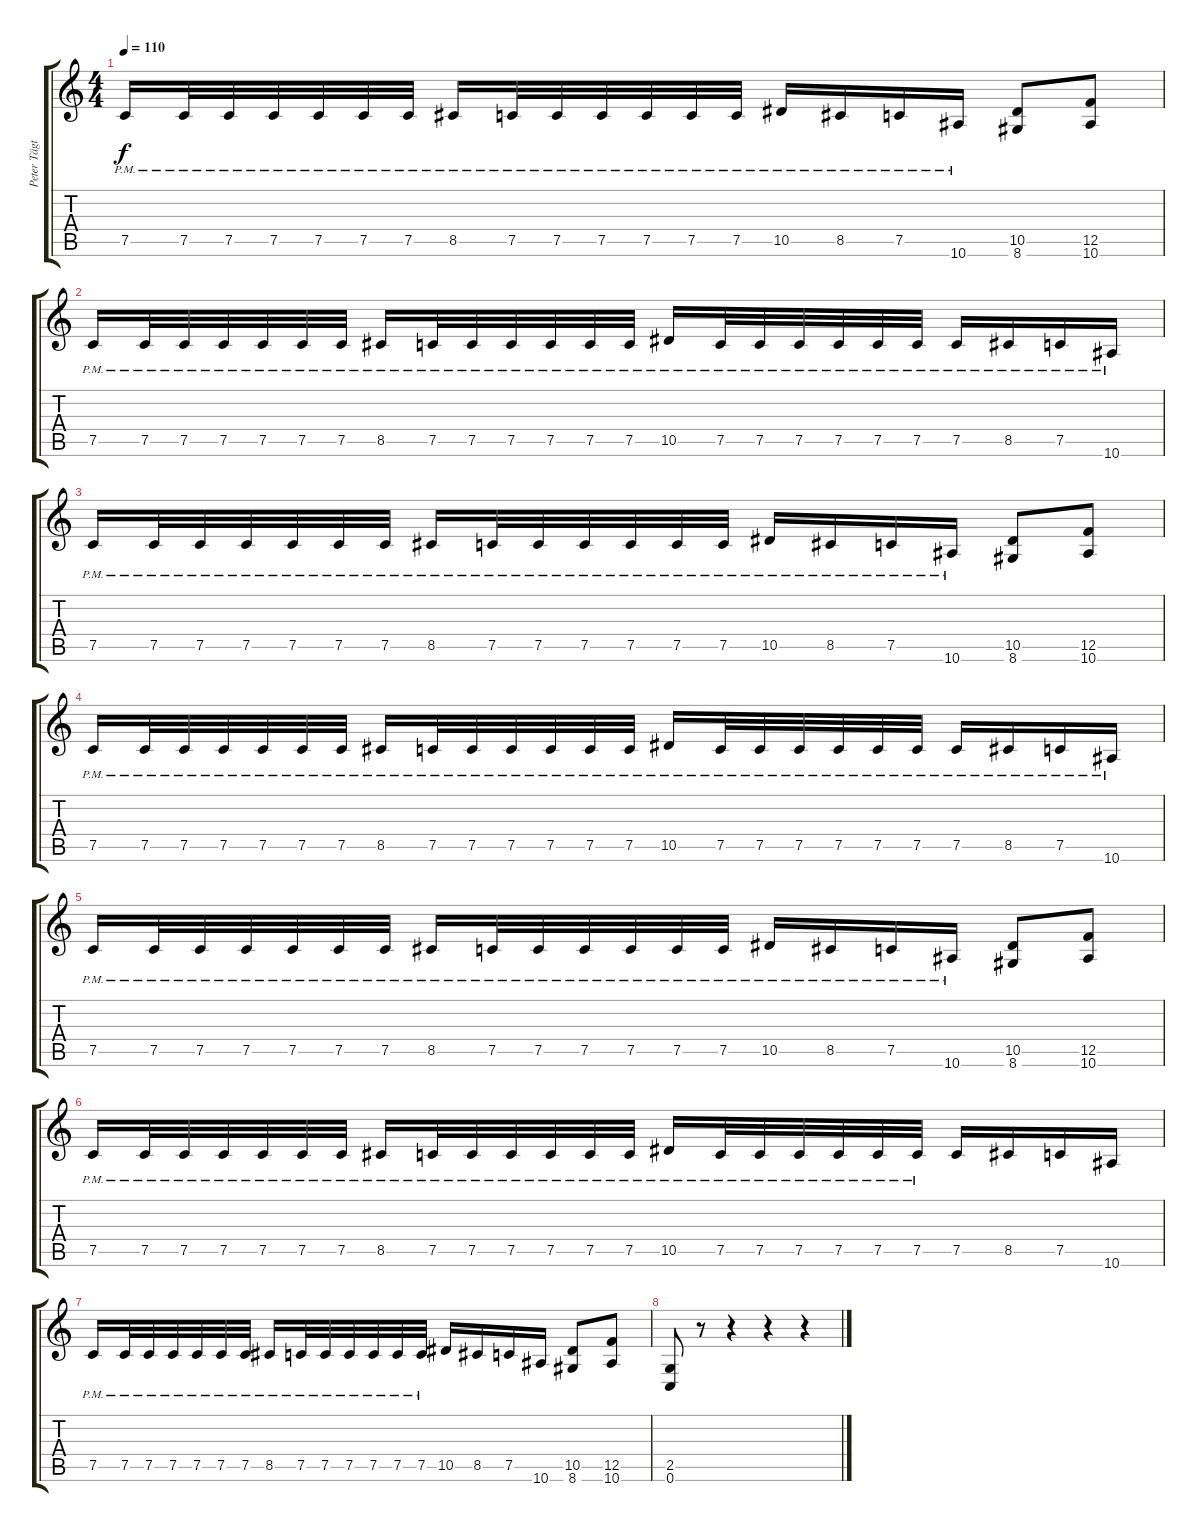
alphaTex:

\track ("Peter Tägtgren (Rhythm)" "Peter Tägt") {instrument distortionguitar}
\staff {score tabs}
\tuning (C4 G3 Eb3 Bb2 F2 C2) {hide}
\ts (4 4)
\tempo 110
\clef g2
\ks c
7.5{pm}.16{dy f} 7.5{pm}.32 7.5{pm}.32 7.5{pm}.32 7.5{pm}.32 7.5{pm}.32 7.5{pm}.32 8.5{pm}.16 7.5{pm}.32 7.5{pm}.32 7.5{pm}.32 7.5{pm}.32 7.5{pm}.32 7.5{pm}.32 10.5{pm}.16 8.5{pm}.16 7.5{pm}.16 10.6{pm}.16 (10.5 8.6).8 (12.5 10.6).8 |
7.5{pm}.16 7.5{pm}.32 7.5{pm}.32 7.5{pm}.32 7.5{pm}.32 7.5{pm}.32 7.5{pm}.32 8.5{pm}.16 7.5{pm}.32 7.5{pm}.32 7.5{pm}.32 7.5{pm}.32 7.5{pm}.32 7.5{pm}.32 10.5{pm}.16 7.5{pm}.32 7.5{pm}.32 7.5{pm}.32 7.5{pm}.32 7.5{pm}.32 7.5{pm}.32 7.5{pm}.16 8.5{pm}.16 7.5{pm}.16 10.6{pm}.16 |
7.5{pm}.16 7.5{pm}.32 7.5{pm}.32 7.5{pm}.32 7.5{pm}.32 7.5{pm}.32 7.5{pm}.32 8.5{pm}.16 7.5{pm}.32 7.5{pm}.32 7.5{pm}.32 7.5{pm}.32 7.5{pm}.32 7.5{pm}.32 10.5{pm}.16 8.5{pm}.16 7.5{pm}.16 10.6{pm}.16 (10.5 8.6).8 (12.5 10.6).8 |
7.5{pm}.16 7.5{pm}.32 7.5{pm}.32 7.5{pm}.32 7.5{pm}.32 7.5{pm}.32 7.5{pm}.32 8.5{pm}.16 7.5{pm}.32 7.5{pm}.32 7.5{pm}.32 7.5{pm}.32 7.5{pm}.32 7.5{pm}.32 10.5{pm}.16 7.5{pm}.32 7.5{pm}.32 7.5{pm}.32 7.5{pm}.32 7.5{pm}.32 7.5{pm}.32 7.5{pm}.16 8.5{pm}.16 7.5{pm}.16 10.6{pm}.16 |
7.5{pm}.16 7.5{pm}.32 7.5{pm}.32 7.5{pm}.32 7.5{pm}.32 7.5{pm}.32 7.5{pm}.32 8.5{pm}.16 7.5{pm}.32 7.5{pm}.32 7.5{pm}.32 7.5{pm}.32 7.5{pm}.32 7.5{pm}.32 10.5{pm}.16 8.5{pm}.16 7.5{pm}.16 10.6{pm}.16 (10.5 8.6).8 (12.5 10.6).8 |
7.5{pm}.16 7.5{pm}.32 7.5{pm}.32 7.5{pm}.32 7.5{pm}.32 7.5{pm}.32 7.5{pm}.32 8.5{pm}.16 7.5{pm}.32 7.5{pm}.32 7.5{pm}.32 7.5{pm}.32 7.5{pm}.32 7.5{pm}.32 10.5{pm}.16 7.5{pm}.32 7.5{pm}.32 7.5{pm}.32 7.5{pm}.32 7.5{pm}.32 7.5{pm}.32 7.5.16 8.5.16 7.5.16 10.6.16 |
7.5{pm}.16 7.5{pm}.32 7.5{pm}.32 7.5{pm}.32 7.5{pm}.32 7.5{pm}.32 7.5{pm}.32 8.5{pm}.16 7.5{pm}.32 7.5{pm}.32 7.5{pm}.32 7.5{pm}.32 7.5{pm}.32 7.5{pm}.32 10.5.16 8.5.16 7.5.16 10.6.16 (10.5 8.6).8 (12.5 10.6).8 |
(2.5 0.6).8 r.8 r.4 r.4 r.4
